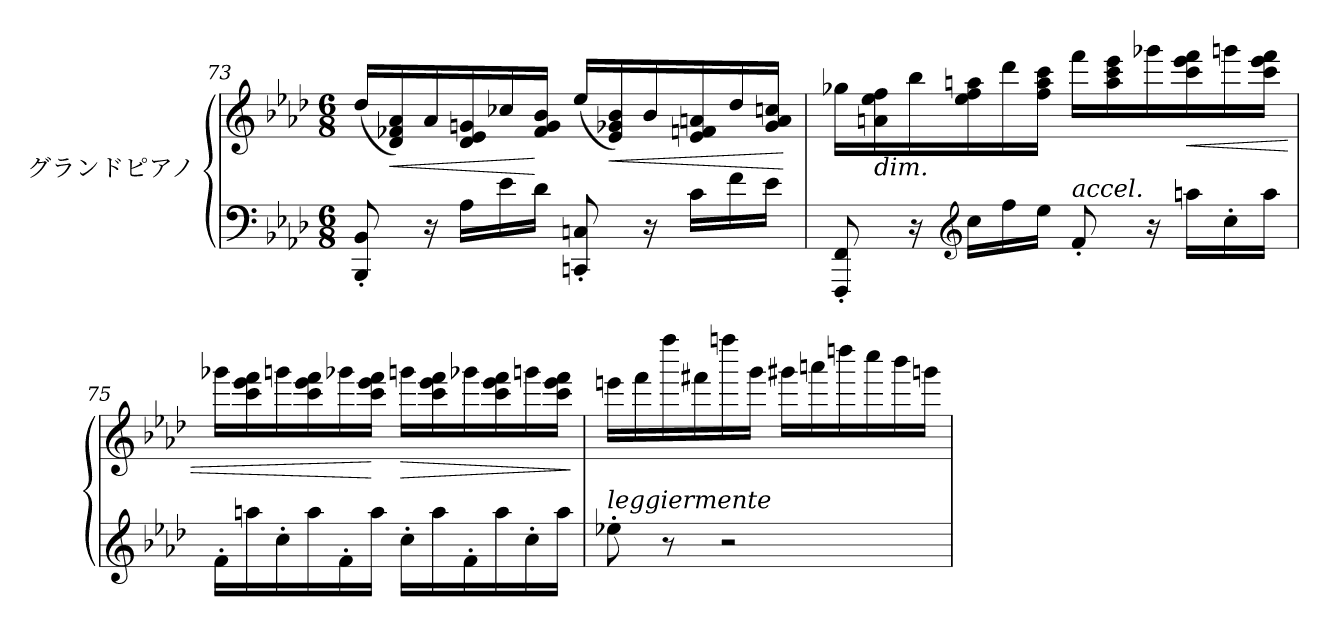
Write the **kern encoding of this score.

**kern	**kern	**dynam
*part1	*part1	*part1
*staff2	*staff1	*staff1/2
*I"グランドピアノ	*	*
*clefF4	*clefG2	*
*k[b-e-a-d-]	*k[b-e-a-d-]	*
*M6/8	*M6/8	*
*MM75	*MM75	*
=73	=73	=73
8BBB-/' 8BB-/'	(<16dd-/LL	.
!	!	!LO:HP:b
.	16d-/ 16f-X/ 16a-/)	<
16r	16a-/	.
16A-\LL	16d-/ 16e-/ 16gn/	.
16e-\	16cc-X/	.
16d-\JJ	16f-/ 16g/ 16b-/JJ	[
8CCn/' 8Cn/'	(<16ee-/LL	.
!	!	!LO:HP:b
.	16e-/ 16g-X/ 16b-/)	<
16r	16b-/	.
16c\LL	16e-/ 16fn/ 16an/	.
16f\	16dd-/	.
16e-\JJ	16g-/ 16a/ 16ccn/JJ	.
.	.	[
!!LO:PB:g=z
=74	=74	=74
8FFF/' 8FF/'	16gg-X\LL	.
!	!LO:TX:b:i:t=dim.	!
.	16an\ 16ee-\ 16ff\	.
16r	16bb-\	.
*clefG2	*	*
16cc\LL	16ee-\ 16ff\ 16aan\	.
16ff\	16ddd-\	.
16ee-\JJ	16ff\ 16aa\ 16ccc\JJ	.
*	*MM81	*
!LO:TX:a:i:t=accel.	!	!
8f'/	16fff\LL	.
.	16aa\ 16ccc\ 16eee-\	.
16r	16ggg-X\	.
!	!	!LO:HP:b
16aan\LL	16ccc\ 16eee-\ 16fff\	<
*	*MM90	*
16cc'\	16gggn\	.
16aa\JJ	16ccc\ 16eee-\ 16fff\JJ	.
=75	=75	=75
*	*MM105	*
16f'\LL	16ggg-X\LL	.
16aan\	16ccc\ 16eee-\ 16fff\	.
16cc'\	16gggn\	.
16aa\	16ccc\ 16eee-\ 16fff\	.
16f'\	16ggg-X\	.
16aa\JJ	16ccc\ 16eee-\ 16fff\JJ	[
*	*MM120	*
!	!	!LO:HP:b
16cc'\LL	16gggn\LL	>
16aa\	16ccc\ 16eee-\ 16fff\	.
16f'\	16ggg-X\	.
16aa\	16ccc\ 16eee-\ 16fff\	.
16cc'\	16gggn\	.
16aa\JJ	16ccc\ 16eee-\ 16fff\JJ	.
.	.	]
!!LO:LB:g=z
=76	=76	=76
*	*MM120	*
!LO:TX:a:i:t=leggiermente	!	!
8ee-X'\	16eeen\LL	.
.	16fff\	.
8r	16ffff\	.
.	16fff#X\	.
2r	16ffffn\	.
.	16ggg\JJ	.
*	*MM135	*
.	16ggg#X\LL	.
.	16aaan\	.
.	16ddddn\	.
.	16cccc\	.
.	16bbb-\	.
.	16gggn\JJ	.
=	=	=
*-	*-	*-
